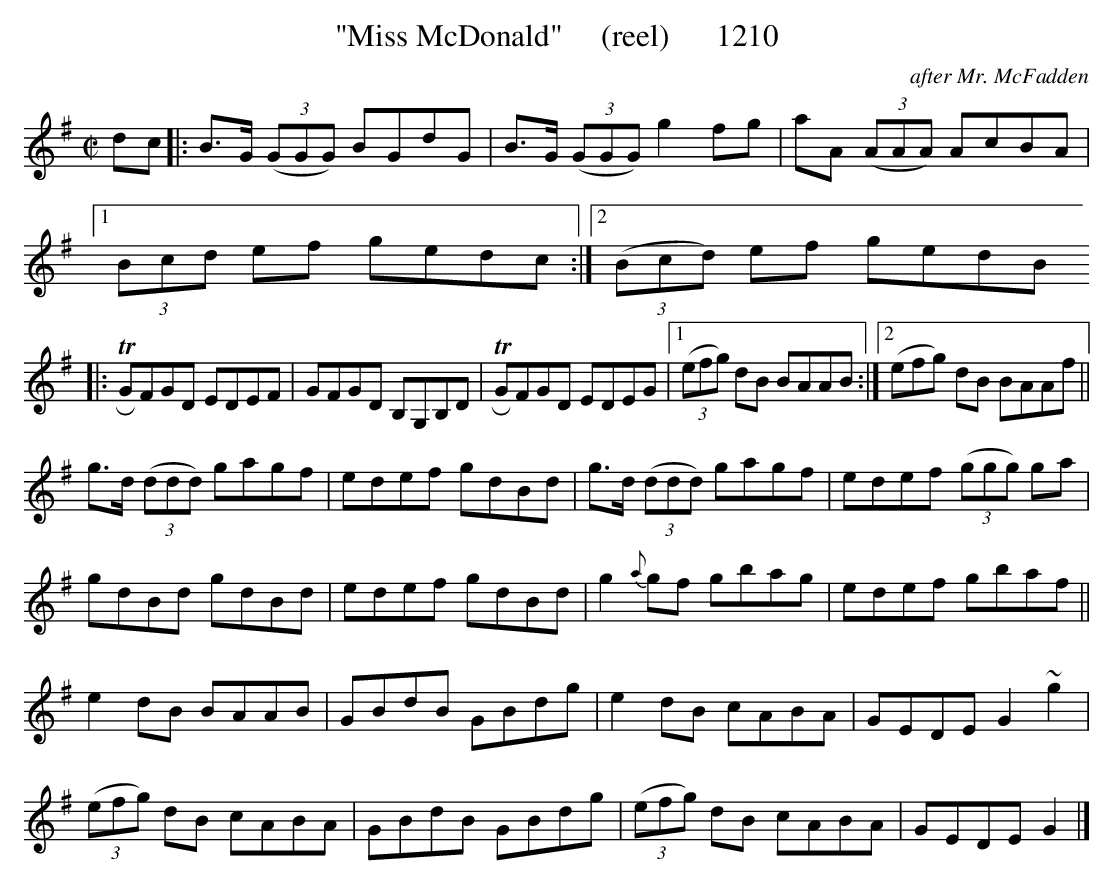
X:1
T:"Miss McDonald"     (reel)      1210
C:after Mr. McFadden
BRENNAN July 2003 (HTTP://WWW.SOSYOURMOM.COM)
M:C|
L:1/8
K:G
dc|:B3/2G/2 (3(GGG) BGdG|B3/2G/2 (3(GGG) g2fg|aA (3(AAA) AcBA|
[1(3Bcd ef gedc:|[2(3(Bcd) ef gedB
|: TRGFGD EDEF|GFGD B,G,B,D| TRGFGD EDEG|[1(3(efg) dB BAAB:|[2 3(efg) dB BAAf||
g3/2d/2  (3(ddd) gagf|edef gdBd|g3/2d/2  (3(ddd) gagf|edef  (3(ggg) ga|
gdBd gdBd|edef gdBd|g2{a}gf gbag|edef gbaf||
e2dB BAAB|GBdB GBdg|e2dB cABA|GEDE G2~g2|
(3(efg) dB cABA|GBdB GBdg| (3(efg) dB cABA|GEDE G2|]
